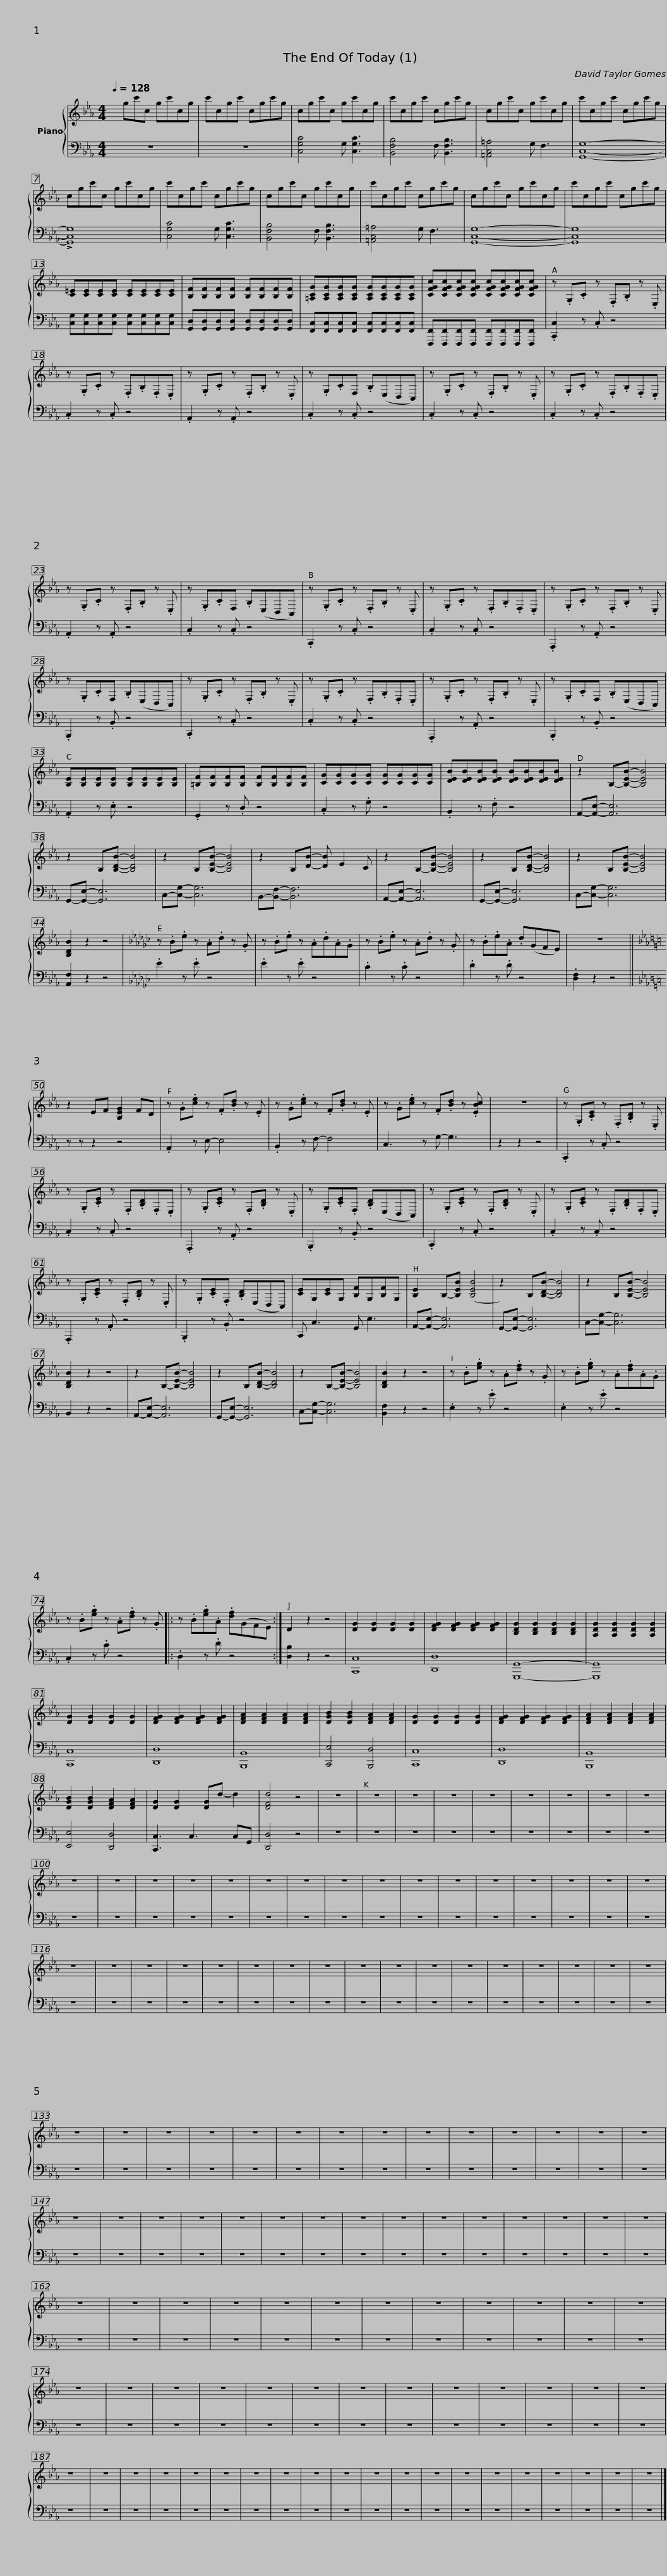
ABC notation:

X:1
%%score { 1 | 2 }
L:1/8
Q:1/4=128
M:4/4
I:linebreak $
K:Eb
V:1 treble
V:2 bass
V:1
xgc'c gc'cg | c'cgc' cgc'g | cgc'c gc'cg | c'cgc' cgc'g | cgc'c gc'cg |$ %5
 c'cgc' cgc'g | cgc'c gc'cg | c'cgc' cgc'g | cgc'c gc'cg | c'cgc' cgc'g |$ %10
 cgc'c gc'cg | c'cgc' cgc'g | [C=E][CE][CE][CE] [CE][CE][CE][CE] | [B,F][B,F][B,F][B,F] [B,F][B,F][B,F][B,F] |$ [=A,CG][A,CG][A,CG][A,CG] [A,CG][A,CG][A,CG][A,CG] | %15
 [CFGc][CFGc][CFGc][CFGc] [CFGc][CFGc][CFGc][CFGc] | z .G,.C z .F,.B, z .E, | z .G,.C z .F,.B,.F,.E, |$ z .G,.C z .F,.B, z .E, | z .G,.CF, .B,(E,D,C,) | %20
 z .G,.C z .F,.B, z .E, | z .G,.C z .F,.B,.F,.E, |$ z .G,.C z .F,.B, z .E, | z .G,.CF, .B,(E,D,C,) | z .G,.C z .F,.B, z .E, | %25
 z .G,.C z .F,.B,.F,.E, |$ z .G,.C z .F,.B, z .E, | z .G,.CF, .B,(E,D,C,) | z .G,.C z .F,.B, z .E, | z .G,.C z .F,.B,.F,.E, |$ %30
 z .G,.C z .F,.B, z .E, | z .G,.CF, .B,(E,D,C,) | [B,E][B,E][B,E][B,E] [B,E][B,E][B,E][B,E] | [=B,F][B,F][B,F][B,F] [B,F][B,F][B,F][B,F] |$ [CG][CG][CG][CG] [CG][CG][CG][CG] | %35
 [DEB][DEB][DEB][DEB] [DEB][DEB][DEB][DEB] | z2 B,-[B,EB]- [B,EB]4 | z2 B,[B,DB]- [B,DB]4 |$ z2 B,[B,EB]- [B,EB]4 | z2 B,[DB]- [DB] E2 C | %40
 z2 B,-[B,EB]- [B,EB]4 | z2 B,[B,DB]- [B,DB]4 | z2 B,[B,EB]- [B,EB]4 |$ [B,DB]2 z2 z4 |[K:Gb] z .B.e z .A.d z .G | %45
 z .B.e z .A.d.A.G | z .B.e z .A.d z .G | z .B.e.A .d(GFE) | z8 ||$[K:Eb] z2 EF [B,EG]2 FD | %50
 z .G.[ce] z .F.[Bd] z .E | z .G.[ce] z .F.[Bd] z .E | z .G.[ce] z .F.[Bd] z .[EBc] | z8 |$ z .G,.[CE] z .F,.[B,D] z .E, | %55
 z .G,.[CE] z .F,.[B,D].F,.E, | z .G,.[CE] z .F,.[B,D] z .E, | z .G,.[CE].F, .[B,D](E,D,C,) |$ z .G,.[CE] z .F,.[B,D] z .E, | z .G,.[CE] z .F,.[B,D].F,.E, | %60
 z .G,.[CE] z .F,.[B,D] z .E, | z .G,.[CE].F, .[B,D](E,D,C,) |$ [CE]G,[CE]G, [B,F]G,[B,F]G, | [B,E]2 B,-[B,EB] ([B,EB]4 | z2) B,[B,DB]- [B,DB]4 | %65
 z2 B,[B,EB]- [B,EB]4 | [B,DB]2 z2 z4 | z2 B,-[B,EB]- [B,EB]4 |$ z2 B,[B,DB]- [B,DB]4 | z2 B,-[B,EB]- [B,EB]4 | %70
 [B,DB]2 z2 z4 | z .B.[eg] z .A.[df] z .G | z .B.[eg] z .A.[df].A.G | z .B.[eg] z .A.[df] z .G |:$ z .B.[eg].A .[df](GFE) :| %75
 D2 z2 z4 | [DG]2 [DG]2 [DG]2 [DG]2 | [DFG]2 [DFG]2 [DFG]2 [DFG]2 | [B,DG]2 [B,DG]2 [B,DG]2 [B,DG]2 | [A,DG]2 [A,DG]2 [A,DG]2 [A,DG]2 | %80
 [DG]2 [DG]2 [DG]2 [DG]2 |$ [DFG]2 [DFG]2 [DFG]2 [DFG]2 | [DFA]2 [DFA]2 [DFA]2 [DFA]2 | [DGB]2 [DGB]2 [DFA]2 [DFA]2 | [DG]2 [DG]2 [DG]2 [DG]2 | %85
 [DFG]2 [DFG]2 [DFG]2 [DFG]2 | [DFA]2 [DFA]2 [DFA]2 [DFA]2 | [DGB]2 [DGB]2 [DFA]2 [DFA]2 | [DG]2 [DG]2 [DG]d- d2 |$ [DFd]4 z4 | %90
 z8 | z8 | z8 | z8 | z8 | %95
 z8 | z8 | z8 | z8 | z8 | %100
 z8 | z8 | z8 | z8 | z8 | %105
 z8 |$ z8 | z8 | z8 | z8 | %110
 z8 | z8 | z8 | z8 | z8 | %115
 z8 | z8 | z8 | z8 | z8 | %120
 z8 | z8 | z8 | z8 |$ z8 | %125
 z8 | z8 | z8 | z8 | z8 | %130
 z8 | z8 | z8 | z8 | z8 | %135
 z8 | z8 | z8 | z8 | z8 | %140
 z8 | z8 |$ z8 | z8 | z8 | %145
 z8 | z8 | z8 | z8 | z8 | %150
 z8 | z8 | z8 | z8 | z8 | %155
 z8 | z8 | z8 | z8 | z8 |$ %160
 z8 | z8 | z8 | z8 | z8 | %165
 z8 | z8 | z8 | z8 | z8 | %170
 z8 | z8 | z8 | z8 | z8 | %175
 z8 | z8 | z8 |$ z8 | z8 | %180
 z8 | z8 | z8 | z8 | z8 | %185
 z8 | z8 | z8 | z8 | z8 | %190
 z8 | z8 | z8 | z8 | z8 | %195
 z8 |$ z8 | z8 | z8 | z8 | %200
 z8 | z8 | z8 | z8 | z8 | %205
 z8 |] %206
V:2
 z8 | z8 | [C,G,C]4 G, [C,G,C]3 | [B,,F,B,]4 F, [B,,F,B,]3 | [=A,,C,=A,]4 G, F,3 |$ %5
 [G,,C,G,]8- | !>![G,,C,G,]8 | [C,G,C]4 G, [C,G,C]3 | [B,,F,B,]4 F, [B,,F,B,]3 | [=A,,C,=A,]4 G, F,3 |$ %10
 [G,,C,G,]8- | [G,,C,G,]8 | [C,G,][C,G,][C,G,][C,G,] [C,G,][C,G,][C,G,][C,G,] | [G,,D,][G,,D,][G,,D,][G,,D,] [G,,D,][G,,D,][G,,D,][G,,D,] |$ [F,,C,][F,,C,][F,,C,][F,,C,] [F,,C,][F,,C,][F,,C,][F,,C,] | %15
 [F,,,F,,][F,,,F,,][F,,,F,,][F,,,F,,] [F,,,F,,][F,,,F,,][F,,,F,,][F,,,F,,] | .[C,,C,]2 z .C, z4 | .C,2 z .C, z4 |$ .A,,2 z .A,, z4 | .C,2 z .C, z4 | %20
 .C,2 z .C, z4 | .C,2 z .C, z4 |$ .A,,2 z .A,, z4 | .C,2 z .C, z4 | .C,,2 z .C, z4 | %25
 .C,2 z .C, z4 |$ .A,,,2 z .A,, z4 | .B,,,2 z .B,, z4 | .C,,2 z .C, z4 | .C,2 z .C, z4 |$ %30
 .A,,,2 z .A,, z4 | .B,,,2 z .B,, z4 | .A,,2 z .E, z4 | .G,,2 z .D, z4 |$ .C,2 z .G, z4 | %35
 .B,,2 z .F, z4 | A,,-[A,,E,]- [A,,E,]6 | G,,-[G,,E,]- [G,,E,]6 |$ C,-[C,G,]- [C,G,]6 | B,,-[B,,F,]- [B,,F,]6 | %40
 A,,-[A,,E,]- [A,,E,]6 | G,,-[G,,E,]- [G,,E,]6 | C,-[C,G,]- [C,G,]6 |$ [A,,F,]2 z2 z4 |[K:Gb] .E2 z .E z4 | %45
 .E2 z .E z4 | .C2 z .C z4 | .D2 z .D z4 | .[D,F,]2 z2 z4 ||$[K:Eb] z z z2 z4 | %50
 .A,,2 z E,- E,4 | .B,,2 z F,- F,4 | C,3 z G,- G,3 | z2 z2 z4 |$ .C,,2 z .C, z4 | %55
 .C,2 z .C, z4 | .A,,,2 z .A,, z4 | .B,,,2 z .B,, z4 |$ .C,,2 z .C, z4 | .C,2 z .C, z4 | %60
 .A,,,2 z .A,, z4 | .B,,,2 z .B,, z4 |$ C,, C,3 G,, E,3 | A,,-[A,,E,]- [A,,E,]6 | G,,-[G,,E,]- [G,,E,]6 | %65
 C,-[C,G,]- [C,G,]6 | B,,2 z2 z4 | A,,-[A,,E,]- [A,,E,]6 |$ G,,-[G,,E,]- [G,,E,]6 | C,-[C,G,]- [C,G,]6 | %70
 [B,,F,]2 z2 z4 | .E,2 z .E z4 | .E,2 z .E z4 | .C,2 z .C z4 |:$ .D,2 z .D z4 :| %75
 [D,B,]2 z2 z4 | [C,,C,]8 | [D,,D,]8 | [G,,,G,,]8- | [G,,,G,,]8 | %80
 [C,,C,]8 |$ [D,,D,]8 | [B,,,B,,]8 | [C,,E,]4 [B,,,D,]4 | [C,,C,]8 | %85
 [D,,D,]8 | [B,,,B,,]8 | [E,,E,]4 [D,,D,]4 | [C,,C,]3 C,3 C,G,, |$ [D,,D,]4 z4 | %90
 z8 | z8 | z8 | z8 | z8 | %95
 z8 | z8 | z8 | z8 | z8 | %100
 z8 | z8 | z8 | z8 | z8 | %105
 z8 |$ z8 | z8 | z8 | z8 | %110
 z8 | z8 | z8 | z8 | z8 | %115
 z8 | z8 | z8 | z8 | z8 | %120
 z8 | z8 | z8 | z8 |$ z8 | %125
 z8 | z8 | z8 | z8 | z8 | %130
 z8 | z8 | z8 | z8 | z8 | %135
 z8 | z8 | z8 | z8 | z8 | %140
 z8 | z8 |$ z8 | z8 | z8 | %145
 z8 | z8 | z8 | z8 | z8 | %150
 z8 | z8 | z8 | z8 | z8 | %155
 z8 | z8 | z8 | z8 | z8 |$ %160
 z8 | z8 | z8 | z8 | z8 | %165
 z8 | z8 | z8 | z8 | z8 | %170
 z8 | z8 | z8 | z8 | z8 | %175
 z8 | z8 | z8 |$ z8 | z8 | %180
 z8 | z8 | z8 | z8 | z8 | %185
 z8 | z8 | z8 | z8 | z8 | %190
 z8 | z8 | z8 | z8 | z8 | %195
 z8 |$ z8 | z8 | z8 | z8 | %200
 z8 | z8 | z8 | z8 | z8 | %205
 z8 |] %206
